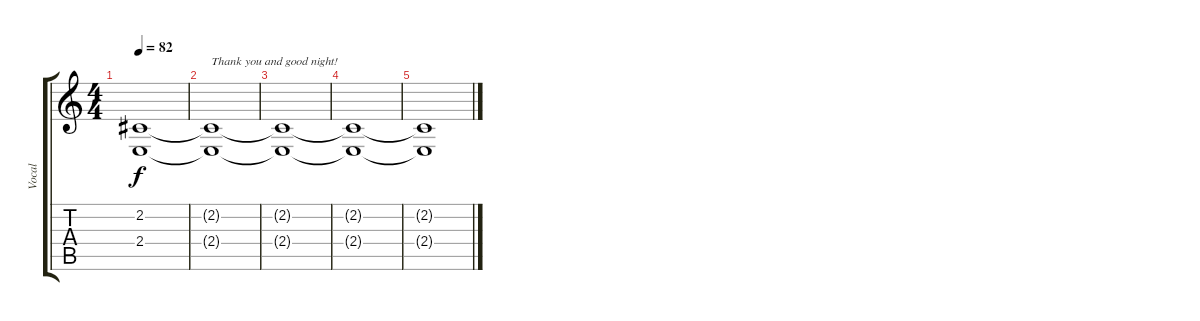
\track ("Vocal" "Vocal") {instrument lead2sawtooth}
\staff {score tabs}
\tuning (E4 B3 G3 D3 A2 E2) {hide}
\ts (4 4)
\tempo 82
\clef g2
\ks c
(2.2{t} 2.4{t}).1{dy f volume 16 instrument applause} |
(2.2{t} 2.4{t}).1{txt "Thank you and good night!" volume 16 instrument applause} |
(2.2{t} 2.4{t}).1{volume 16 instrument applause} |
(2.2{t} 2.4{t}).1{volume 0 instrument applause} |
(2.2{t} 2.4{t}).1
